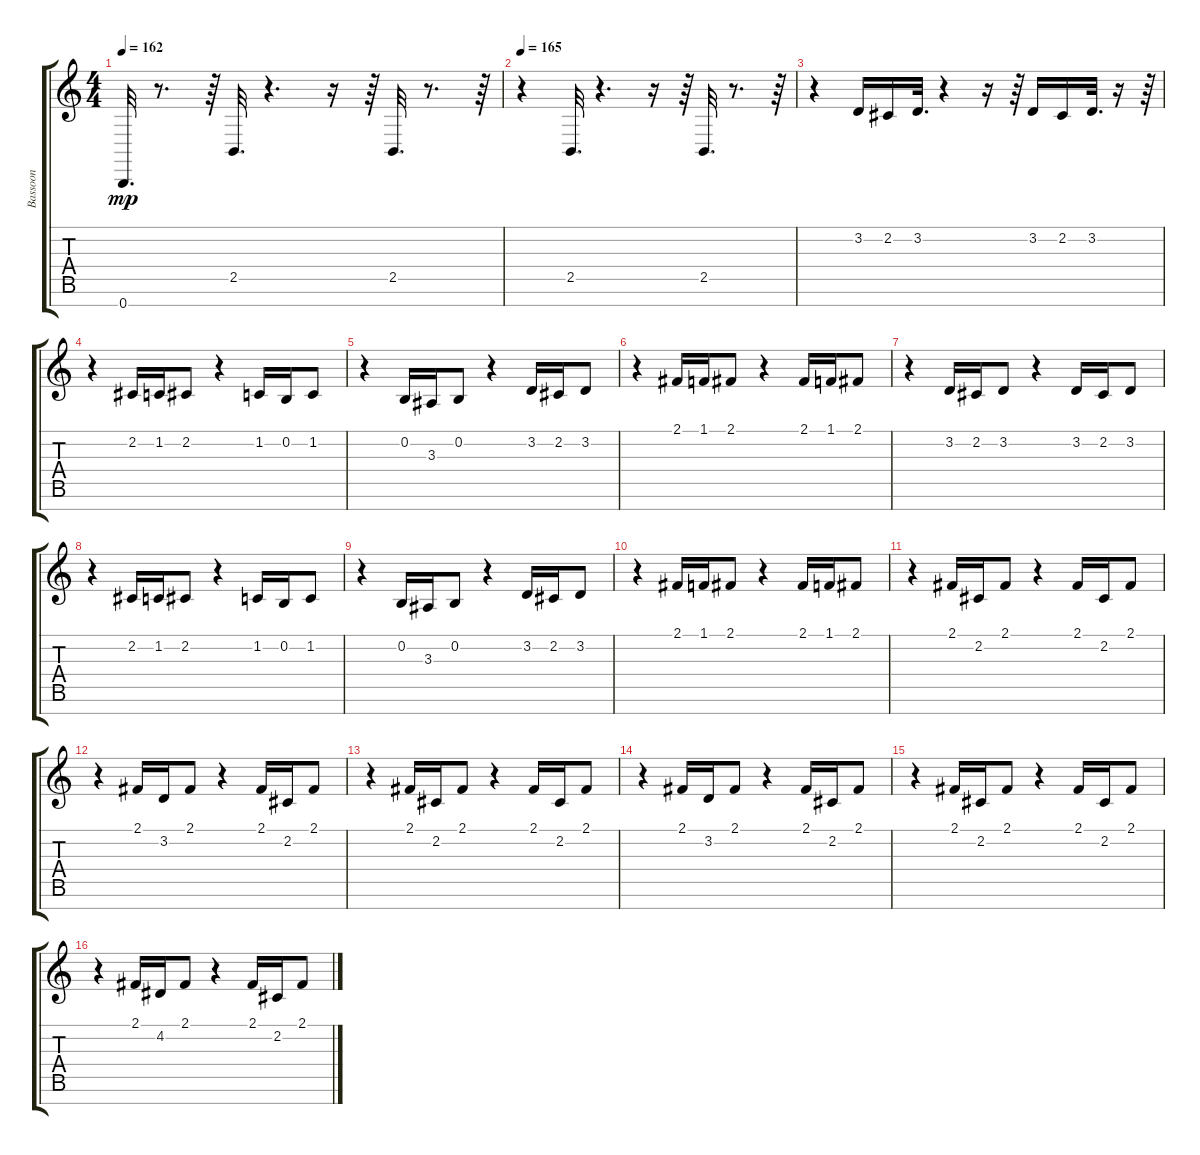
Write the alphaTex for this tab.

\track ("Bassoon" "Bassoon") {instrument bassoon}
\staff {score tabs}
\tuning (E4 B3 G3 D3 A2 E2 B1) {hide}
\ts (4 4)
\tempo 162
\clef g2
\ks c
0.7.32{d dy mp} r.8{d} r.64 2.5.32{d} r.4{d} r.16 r.64 2.5.32{d} r.8{d} r.64 |
\tempo 165
r.4 2.5.32{d} r.4{d} r.16 r.64 2.5.32{d} r.8{d} r.64 |
r.4 3.2.16 2.2.16 3.2.32{d} r.4 r.16 r.64 3.2.16 2.2.16 3.2.32{d} r.16 r.64 |
r.4 2.2.16 1.2.16 2.2.8 r.4 1.2.16 0.2.16 1.2.8 |
r.4 0.2.16 3.3.16 0.2.8 r.4 3.2.16 2.2.16 3.2.8 |
r.4 2.1.16 1.1.16 2.1.8 r.4 2.1.16 1.1.16 2.1.8 |
r.4 3.2.16 2.2.16 3.2.8 r.4 3.2.16 2.2.16 3.2.8 |
r.4 2.2.16 1.2.16 2.2.8 r.4 1.2.16 0.2.16 1.2.8 |
r.4 0.2.16 3.3.16 0.2.8 r.4 3.2.16 2.2.16 3.2.8 |
r.4 2.1.16 1.1.16 2.1.8 r.4 2.1.16 1.1.16 2.1.8 |
r.4 2.1.16 2.2.16 2.1.8 r.4 2.1.16 2.2.16 2.1.8 |
r.4 2.1.16 3.2.16 2.1.8 r.4 2.1.16 2.2.16 2.1.8 |
r.4 2.1.16 2.2.16 2.1.8 r.4 2.1.16 2.2.16 2.1.8 |
r.4 2.1.16 3.2.16 2.1.8 r.4 2.1.16 2.2.16 2.1.8 |
r.4 2.1.16 2.2.16 2.1.8 r.4 2.1.16 2.2.16 2.1.8 |
r.4 2.1.16 4.2.16 2.1.8 r.4 2.1.16 2.2.16 2.1.8
